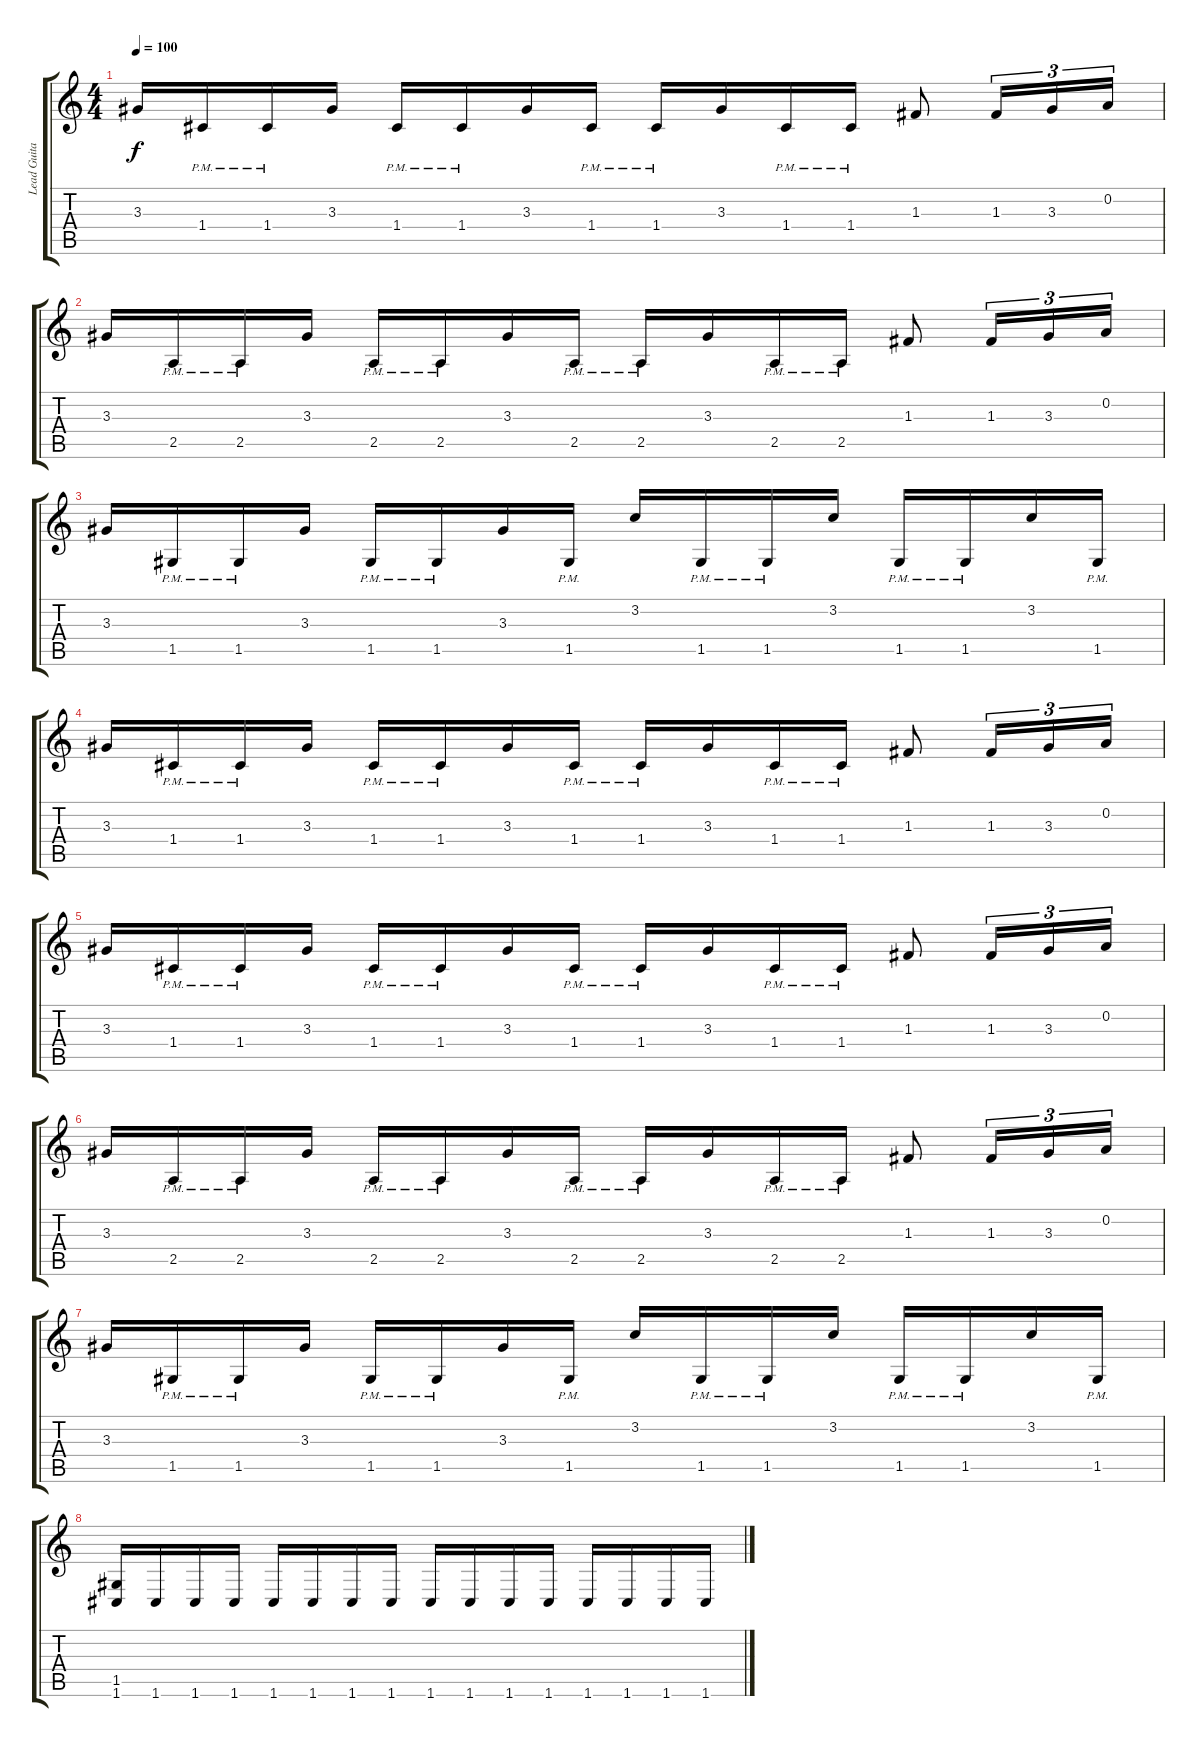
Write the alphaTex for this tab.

\track ("Lead Guitar" "Lead Guita") {instrument distortionguitar}
\staff {score tabs}
\tuning (D4 A3 F3 C3 G2 C2) {hide}
\ts (4 4)
\tempo 100
\clef g2
\ks c
3.3.16{dy f} 1.4{pm}.16 1.4{pm}.16 3.3.16 1.4{pm}.16 1.4{pm}.16 3.3.16 1.4{pm}.16 1.4{pm}.16 3.3.16 1.4{pm}.16 1.4{pm}.16 1.3.8 1.3.16{tu (3 2)} 3.3.16{tu (3 2)} 0.2.16{tu (3 2)} |
3.3.16 2.5{pm}.16 2.5{pm}.16 3.3.16 2.5{pm}.16 2.5{pm}.16 3.3.16 2.5{pm}.16 2.5{pm}.16 3.3.16 2.5{pm}.16 2.5{pm}.16 1.3.8 1.3.16{tu (3 2)} 3.3.16{tu (3 2)} 0.2.16{tu (3 2)} |
3.3.16 1.5{pm}.16 1.5{pm}.16 3.3.16 1.5{pm}.16 1.5{pm}.16 3.3.16 1.5{pm}.16 3.2.16 1.5{pm}.16 1.5{pm}.16 3.2.16 1.5{pm}.16 1.5{pm}.16 3.2.16 1.5{pm}.16 |
3.3.16 1.4{pm}.16 1.4{pm}.16 3.3.16 1.4{pm}.16 1.4{pm}.16 3.3.16 1.4{pm}.16 1.4{pm}.16 3.3.16 1.4{pm}.16 1.4{pm}.16 1.3.8 1.3.16{tu (3 2)} 3.3.16{tu (3 2)} 0.2.16{tu (3 2)} |
3.3.16 1.4{pm}.16 1.4{pm}.16 3.3.16 1.4{pm}.16 1.4{pm}.16 3.3.16 1.4{pm}.16 1.4{pm}.16 3.3.16 1.4{pm}.16 1.4{pm}.16 1.3.8 1.3.16{tu (3 2)} 3.3.16{tu (3 2)} 0.2.16{tu (3 2)} |
3.3.16 2.5{pm}.16 2.5{pm}.16 3.3.16 2.5{pm}.16 2.5{pm}.16 3.3.16 2.5{pm}.16 2.5{pm}.16 3.3.16 2.5{pm}.16 2.5{pm}.16 1.3.8 1.3.16{tu (3 2)} 3.3.16{tu (3 2)} 0.2.16{tu (3 2)} |
3.3.16 1.5{pm}.16 1.5{pm}.16 3.3.16 1.5{pm}.16 1.5{pm}.16 3.3.16 1.5{pm}.16 3.2.16 1.5{pm}.16 1.5{pm}.16 3.2.16 1.5{pm}.16 1.5{pm}.16 3.2.16 1.5{pm}.16 |
(1.5 1.6).16 1.6.16 1.6.16 1.6.16 1.6.16 1.6.16 1.6.16 1.6.16 1.6.16 1.6.16 1.6.16 1.6.16 1.6.16 1.6.16 1.6.16 1.6.16
